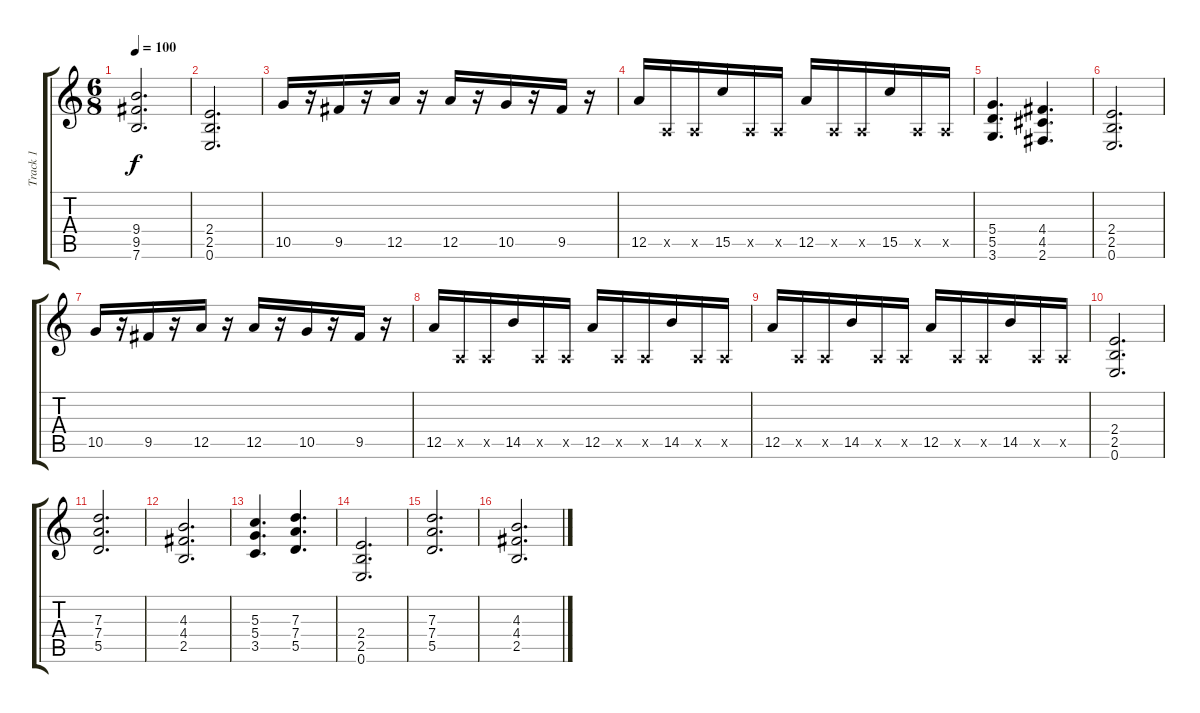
\track ("Track 1" "Track 1") {instrument overdrivenguitar}
\staff {score tabs}
\tuning (E4 B3 G3 D3 A2 E2) {hide}
\ts (6 8)
\tempo 100
\clef g2
\ks c
(9.4 9.5 7.6).2{d dy f} |
(2.4 2.5 0.6).2{d} |
10.5.16 r.16 9.5.16 r.16 12.5.16 r.16 12.5.16 r.16 10.5.16 r.16 9.5.16 r.16 |
12.5.16 0.5{x}.16 0.5{x}.16 15.5.16 0.5{x}.16 0.5{x}.16 12.5.16 0.5{x}.16 0.5{x}.16 15.5.16 0.5{x}.16 0.5{x}.16 |
(5.4 5.5 3.6).4{d} (4.4 4.5 2.6).4{d} |
(2.4 2.5 0.6).2{d} |
10.5.16 r.16 9.5.16 r.16 12.5.16 r.16 12.5.16 r.16 10.5.16 r.16 9.5.16 r.16 |
12.5.16 0.5{x}.16 0.5{x}.16 14.5.16 0.5{x}.16 0.5{x}.16 12.5.16 0.5{x}.16 0.5{x}.16 14.5.16 0.5{x}.16 0.5{x}.16 |
12.5.16 0.5{x}.16 0.5{x}.16 14.5.16 0.5{x}.16 0.5{x}.16 12.5.16 0.5{x}.16 0.5{x}.16 14.5.16 0.5{x}.16 0.5{x}.16 |
(2.4 2.5 0.6).2{d} |
(7.3 7.4 5.5).2{d} |
(4.3 4.4 2.5).2{d} |
(5.3 5.4 3.5).4{d} (7.3 7.4 5.5).4{d} |
(2.4 2.5 0.6).2{d} |
(7.3 7.4 5.5).2{d} |
(4.3 4.4 2.5).2{d}
